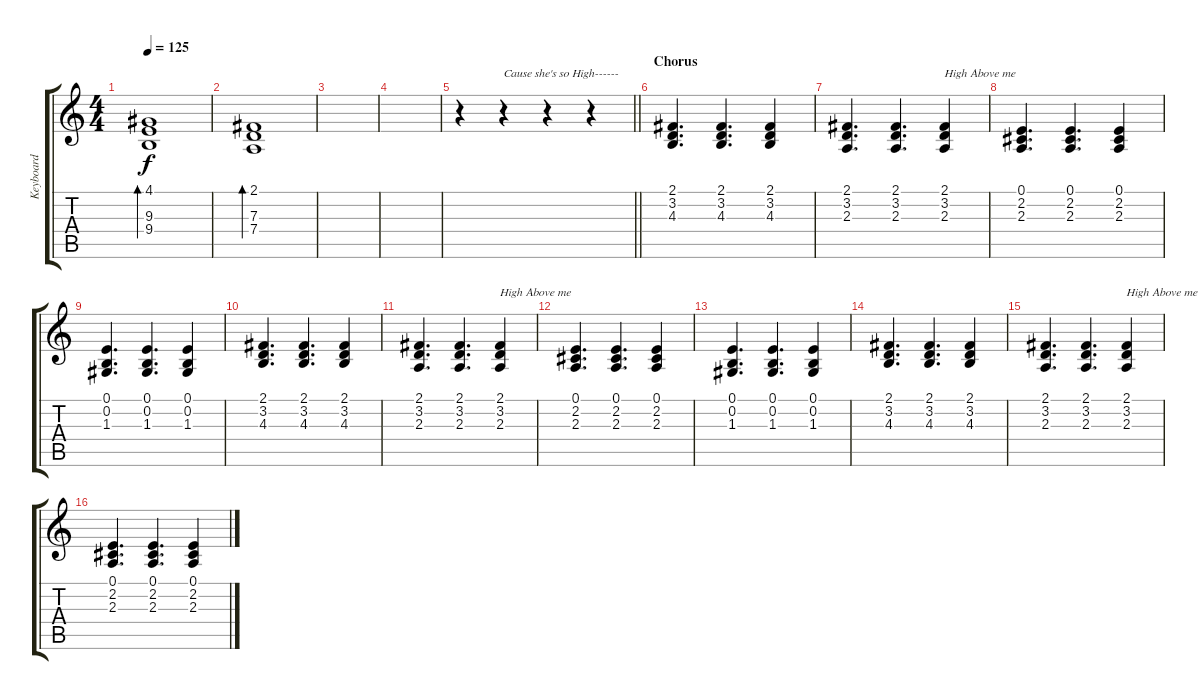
\track ("Keyboard" "Keyboard") {instrument electricgrandpiano}
\staff {score tabs}
\tuning (E4 B3 G3 D3 A2 E2) {hide}
\ts (4 4)
\tempo 125
\clef g2
\ks c
(4.1 9.3 9.4).1{bd 240 dy f} |
(2.1 7.3 7.4).1{bd 240} |
|
|
\barLineRight lightlight
r.4 r.4{txt "Cause she's so High------"} r.4 r.4 |
\section ("" "Chorus")
(2.1 3.2 4.3).4{d} (2.1 3.2 4.3).4{d} (2.1 3.2 4.3).4 |
(2.1 3.2 2.3).4{d} (2.1 3.2 2.3).4{d} (2.1 3.2 2.3).4{txt "High Above me"} |
(0.1 2.2 2.3).4{d} (0.1 2.2 2.3).4{d} (0.1 2.2 2.3).4 |
(0.1 0.2 1.3).4{d} (0.1 0.2 1.3).4{d} (0.1 0.2 1.3).4 |
(2.1 3.2 4.3).4{d} (2.1 3.2 4.3).4{d} (2.1 3.2 4.3).4 |
(2.1 3.2 2.3).4{d} (2.1 3.2 2.3).4{d} (2.1 3.2 2.3).4{txt "High Above me"} |
(0.1 2.2 2.3).4{d} (0.1 2.2 2.3).4{d} (0.1 2.2 2.3).4 |
(0.1 0.2 1.3).4{d} (0.1 0.2 1.3).4{d} (0.1 0.2 1.3).4 |
(2.1 3.2 4.3).4{d} (2.1 3.2 4.3).4{d} (2.1 3.2 4.3).4 |
(2.1 3.2 2.3).4{d} (2.1 3.2 2.3).4{d} (2.1 3.2 2.3).4{txt "High Above me"} |
(0.1 2.2 2.3).4{d} (0.1 2.2 2.3).4{d} (0.1 2.2 2.3).4
